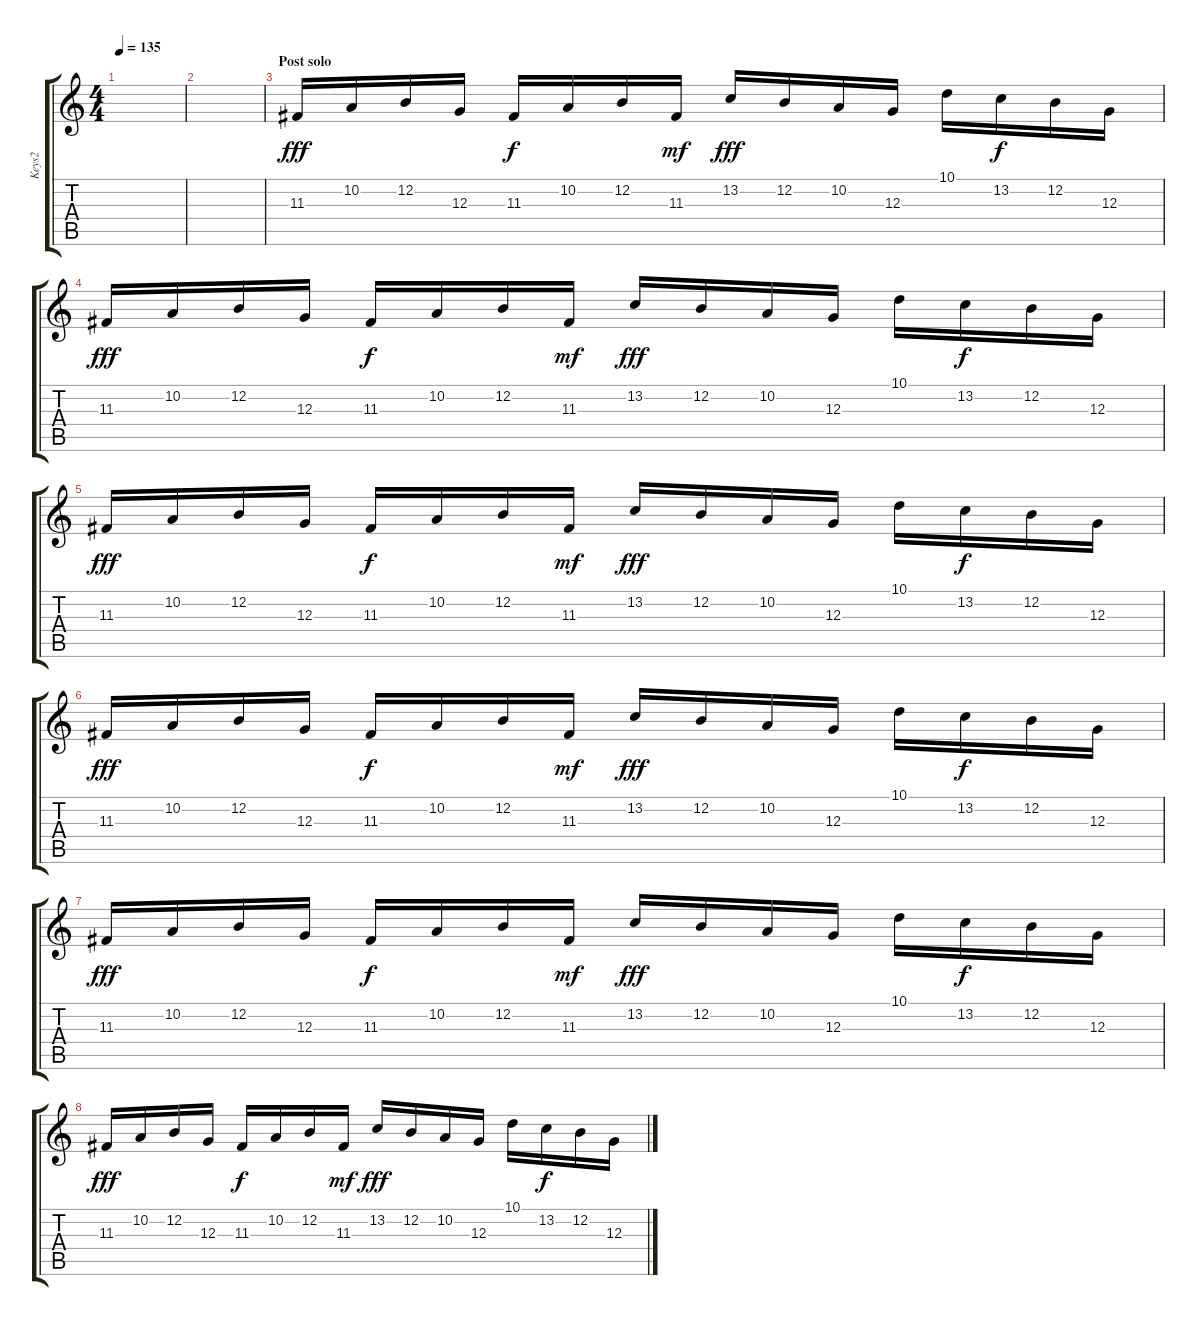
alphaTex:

\track ("Keys2" "Keys2") {instrument lead2sawtooth}
\staff {score tabs}
\tuning (E4 B3 G3 D3 A2 E2) {hide}
\ts (4 4)
\tempo 135
\clef g2
\ks c
|
|
\section ("" "Post solo")
11.3.16{dy fff} 10.2.16 12.2.16 12.3.16 11.3.16{dy f} 10.2.16 12.2.16 11.3.16{dy mf} 13.2.16{dy fff} 12.2.16 10.2.16 12.3.16 10.1.16 13.2.16{dy f} 12.2.16 12.3.16 |
11.3.16{dy fff} 10.2.16 12.2.16 12.3.16 11.3.16{dy f} 10.2.16 12.2.16 11.3.16{dy mf} 13.2.16{dy fff} 12.2.16 10.2.16 12.3.16 10.1.16 13.2.16{dy f} 12.2.16 12.3.16 |
11.3.16{dy fff} 10.2.16 12.2.16 12.3.16 11.3.16{dy f} 10.2.16 12.2.16 11.3.16{dy mf} 13.2.16{dy fff} 12.2.16 10.2.16 12.3.16 10.1.16 13.2.16{dy f} 12.2.16 12.3.16 |
11.3.16{dy fff} 10.2.16 12.2.16 12.3.16 11.3.16{dy f} 10.2.16 12.2.16 11.3.16{dy mf} 13.2.16{dy fff} 12.2.16 10.2.16 12.3.16 10.1.16 13.2.16{dy f} 12.2.16 12.3.16 |
11.3.16{dy fff} 10.2.16 12.2.16 12.3.16 11.3.16{dy f} 10.2.16 12.2.16 11.3.16{dy mf} 13.2.16{dy fff} 12.2.16 10.2.16 12.3.16 10.1.16 13.2.16{dy f} 12.2.16 12.3.16 |
11.3.16{dy fff} 10.2.16 12.2.16 12.3.16 11.3.16{dy f} 10.2.16 12.2.16 11.3.16{dy mf} 13.2.16{dy fff} 12.2.16 10.2.16 12.3.16 10.1.16 13.2.16{dy f} 12.2.16 12.3.16
